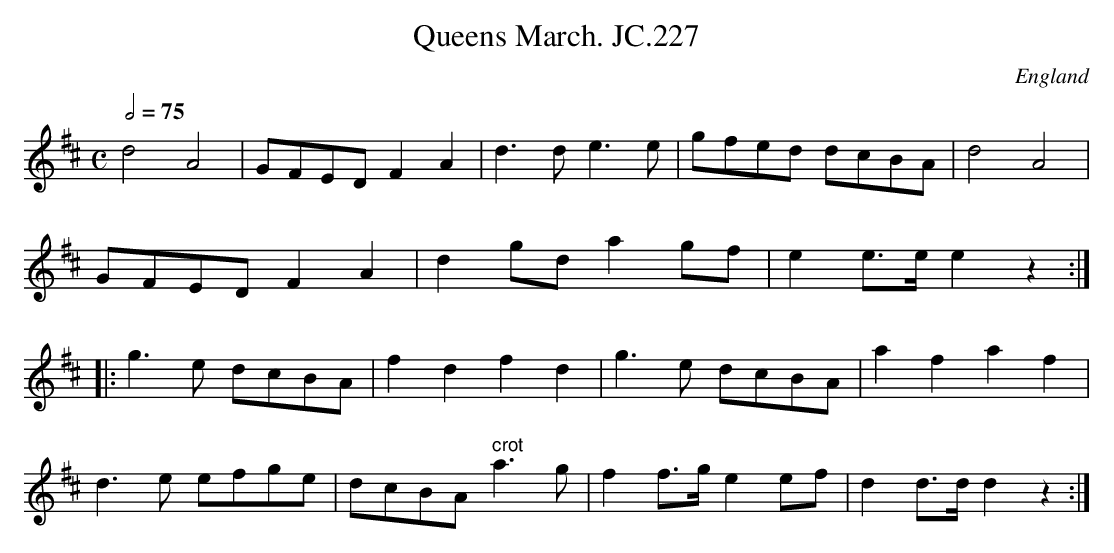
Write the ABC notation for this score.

X:1
T:Queens March. JC.227
L:1/8
M:C
O:England
Q:2/4=75
K:D
d4 A4|\
GFED F2A2|d3d e3e|gfed dcBA|d4 A4|!
GFED F2A2|d2gd a2gf|e2e>e e2z2:|!
|:g3e dcBA|f2d2 f2d2|g3e dcBA|a2f2 a2f2|!
d3e efge|dcBA" crot"a3g|f2f>g e2ef|d2d>d d2z2:|
